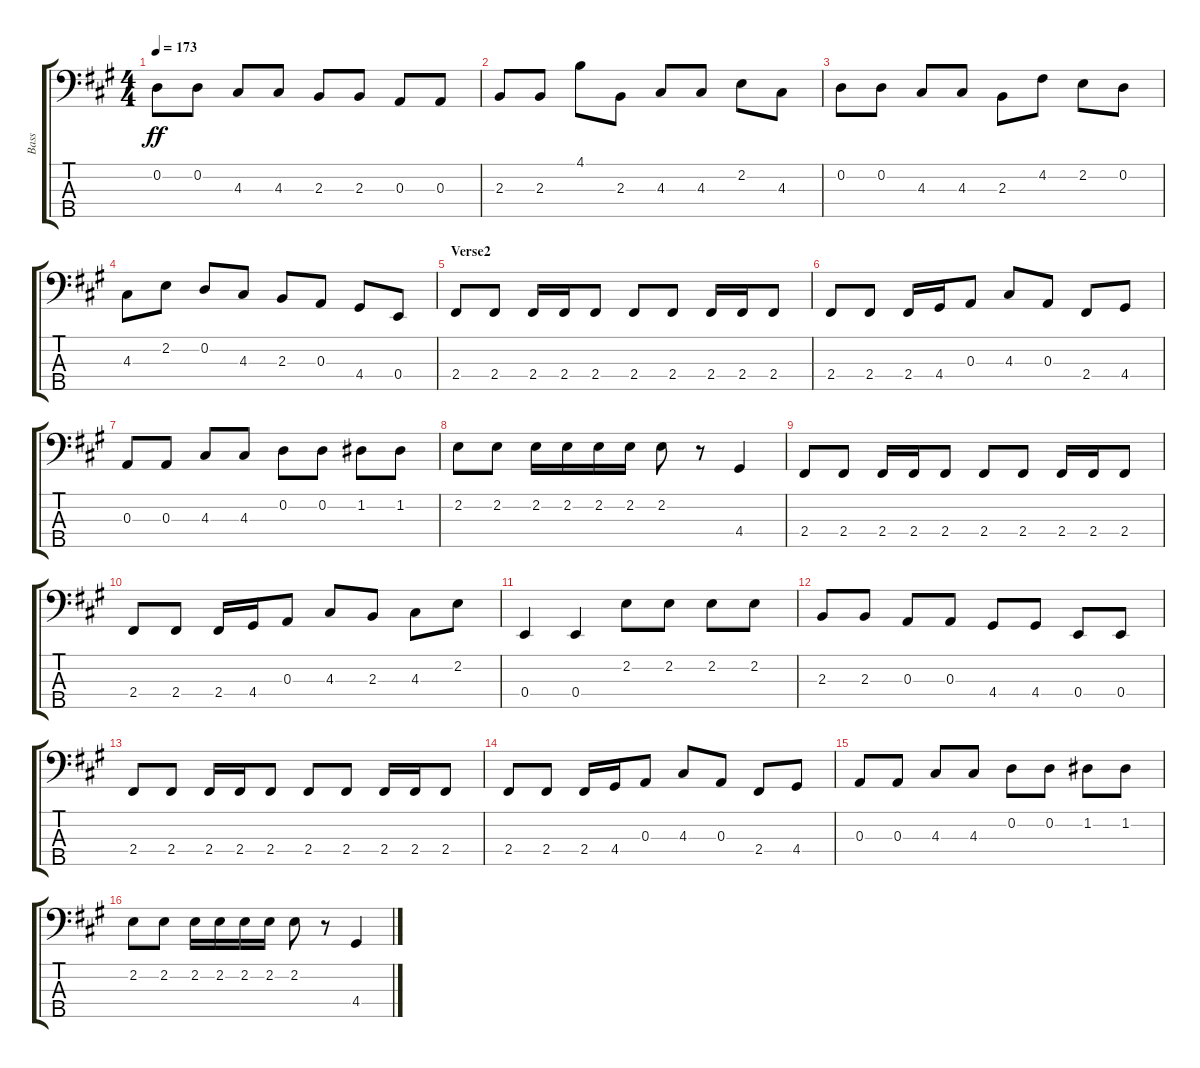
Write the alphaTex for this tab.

\track ("Bass" "Bass") {instrument electricbassfinger}
\staff {score tabs}
\tuning (G2 D2 A1 E1 B0) {hide}
\ts (4 4)
\tempo 173
\clef f4
\ks f#minor
0.2.8{dy ff} 0.2.8 4.3.8 4.3.8 2.3.8 2.3.8 0.3.8 0.3.8 |
2.3.8 2.3.8 4.1.8 2.3.8 4.3.8 4.3.8 2.2.8 4.3.8 |
0.2.8 0.2.8 4.3.8 4.3.8 2.3.8 4.2.8 2.2.8 0.2.8 |
4.3.8 2.2.8 0.2.8 4.3.8 2.3.8 0.3.8 4.4.8 0.4.8 |
\section ("" "Verse2")
2.4.8 2.4.8 2.4.16 2.4.16 2.4.8 2.4.8 2.4.8 2.4.16 2.4.16 2.4.8 |
2.4.8 2.4.8 2.4.16 4.4.16 0.3.8 4.3.8 0.3.8 2.4.8 4.4.8 |
0.3.8 0.3.8 4.3.8 4.3.8 0.2.8 0.2.8 1.2.8 1.2.8 |
2.2.8 2.2.8 2.2.16 2.2.16 2.2.16 2.2.16 2.2.8 r.8 4.4.4 |
2.4.8 2.4.8 2.4.16 2.4.16 2.4.8 2.4.8 2.4.8 2.4.16 2.4.16 2.4.8 |
2.4.8 2.4.8 2.4.16 4.4.16 0.3.8 4.3.8 2.3.8 4.3.8 2.2.8 |
0.4.4 0.4.4 2.2.8 2.2.8 2.2.8 2.2.8 |
2.3.8 2.3.8 0.3.8 0.3.8 4.4.8 4.4.8 0.4.8 0.4.8 |
2.4.8 2.4.8 2.4.16 2.4.16 2.4.8 2.4.8 2.4.8 2.4.16 2.4.16 2.4.8 |
2.4.8 2.4.8 2.4.16 4.4.16 0.3.8 4.3.8 0.3.8 2.4.8 4.4.8 |
0.3.8 0.3.8 4.3.8 4.3.8 0.2.8 0.2.8 1.2.8 1.2.8 |
2.2.8 2.2.8 2.2.16 2.2.16 2.2.16 2.2.16 2.2.8 r.8 4.4.4
